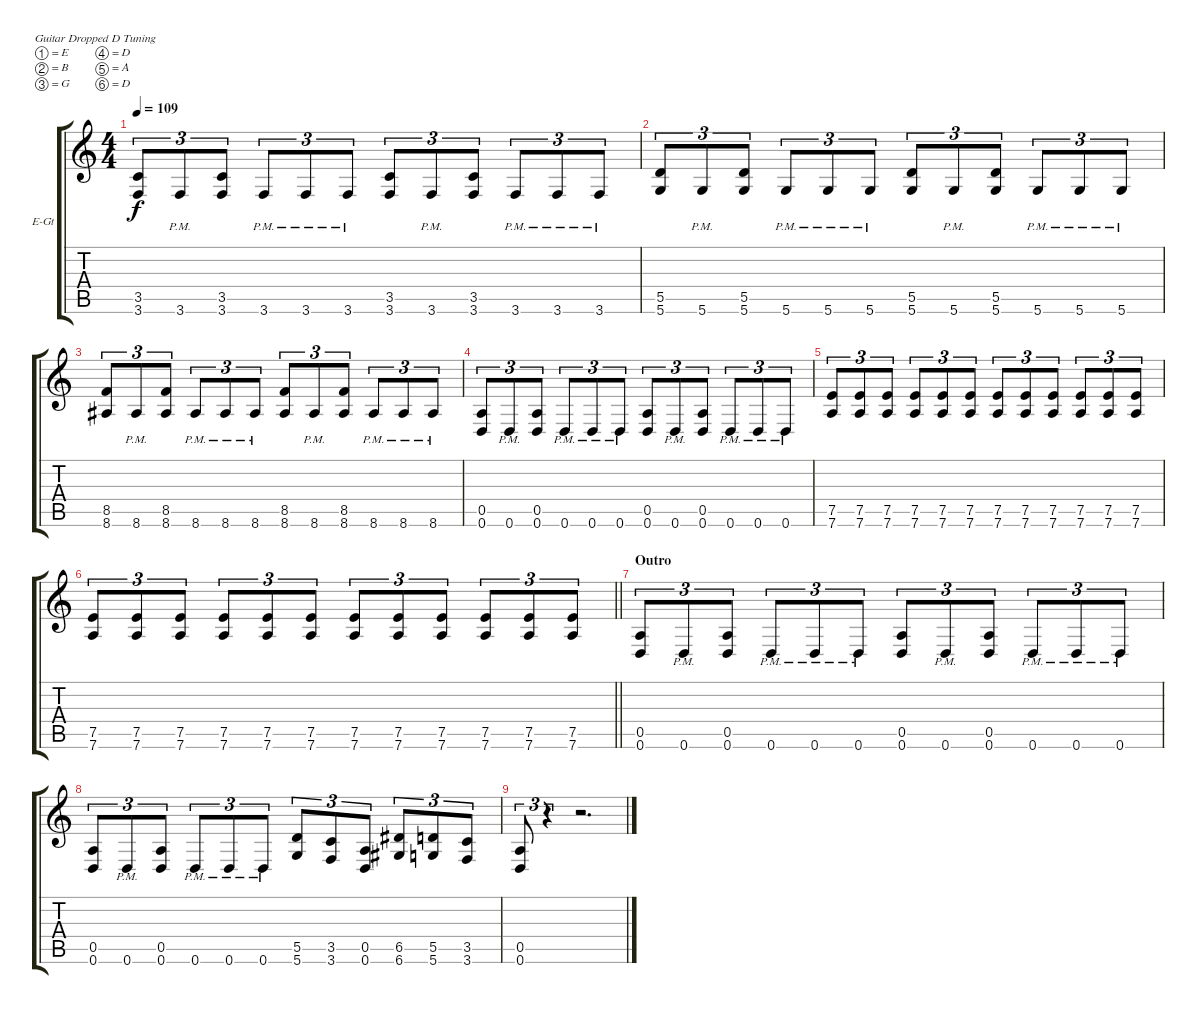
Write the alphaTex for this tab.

\bracketExtendMode groupsimilarinstruments
\firstSystemTrackNameOrientation horizontal
\otherSystemsTrackNameOrientation horizontal
\track ("Guitar 2" "E-Gt") {instrument distortionguitar}
\staff {score tabs}
\tuning (E4 B3 G3 D3 A2 D2)
\ts (4 4)
\tempo 109
\clef g2
\ks c
(3.5 3.6).8{tu (3 2) dy f} 3.6{pm}.8{tu (3 2)} (3.5 3.6).8{tu (3 2)} 3.6{pm}.8{tu (3 2)} 3.6{pm}.8{tu (3 2)} 3.6{pm}.8{tu (3 2)} (3.5 3.6).8{tu (3 2)} 3.6{pm}.8{tu (3 2)} (3.5 3.6).8{tu (3 2)} 3.6{pm}.8{tu (3 2)} 3.6{pm}.8{tu (3 2)} 3.6{pm}.8{tu (3 2)} |
(5.5 5.6).8{tu (3 2)} 5.6{pm}.8{tu (3 2)} (5.5 5.6).8{tu (3 2)} 5.6{pm}.8{tu (3 2)} 5.6{pm}.8{tu (3 2)} 5.6{pm}.8{tu (3 2)} (5.5 5.6).8{tu (3 2)} 5.6{pm}.8{tu (3 2)} (5.5 5.6).8{tu (3 2)} 5.6{pm}.8{tu (3 2)} 5.6{pm}.8{tu (3 2)} 5.6{pm}.8{tu (3 2)} |
(8.5 8.6).8{tu (3 2)} 8.6{pm}.8{tu (3 2)} (8.5 8.6).8{tu (3 2)} 8.6{pm}.8{tu (3 2)} 8.6{pm}.8{tu (3 2)} 8.6{pm}.8{tu (3 2)} (8.5 8.6).8{tu (3 2)} 8.6{pm}.8{tu (3 2)} (8.5 8.6).8{tu (3 2)} 8.6{pm}.8{tu (3 2)} 8.6{pm}.8{tu (3 2)} 8.6{pm}.8{tu (3 2)} |
(0.5 0.6).8{tu (3 2)} 0.6{pm}.8{tu (3 2)} (0.5 0.6).8{tu (3 2)} 0.6{pm}.8{tu (3 2)} 0.6{pm}.8{tu (3 2)} 0.6{pm}.8{tu (3 2)} (0.5 0.6).8{tu (3 2)} 0.6{pm}.8{tu (3 2)} (0.5 0.6).8{tu (3 2)} 0.6{pm}.8{tu (3 2)} 0.6{pm}.8{tu (3 2)} 0.6{pm}.8{tu (3 2)} |
(7.5 7.6).8{tu (3 2)} (7.5 7.6).8{tu (3 2)} (7.5 7.6).8{tu (3 2)} (7.5 7.6).8{tu (3 2)} (7.5 7.6).8{tu (3 2)} (7.5 7.6).8{tu (3 2)} (7.5 7.6).8{tu (3 2)} (7.5 7.6).8{tu (3 2)} (7.5 7.6).8{tu (3 2)} (7.5 7.6).8{tu (3 2)} (7.5 7.6).8{tu (3 2)} (7.5 7.6).8{tu (3 2)} |
\barLineRight lightlight
(7.5 7.6).8{tu (3 2)} (7.5 7.6).8{tu (3 2)} (7.5 7.6).8{tu (3 2)} (7.5 7.6).8{tu (3 2)} (7.5 7.6).8{tu (3 2)} (7.5 7.6).8{tu (3 2)} (7.5 7.6).8{tu (3 2)} (7.5 7.6).8{tu (3 2)} (7.5 7.6).8{tu (3 2)} (7.5 7.6).8{tu (3 2)} (7.5 7.6).8{tu (3 2)} (7.5 7.6).8{tu (3 2)} |
\section ("" "Outro")
(0.5 0.6).8{tu (3 2)} 0.6{pm}.8{tu (3 2)} (0.5 0.6).8{tu (3 2)} 0.6{pm}.8{tu (3 2)} 0.6{pm}.8{tu (3 2)} 0.6{pm}.8{tu (3 2)} (0.5 0.6).8{tu (3 2)} 0.6{pm}.8{tu (3 2)} (0.5 0.6).8{tu (3 2)} 0.6{pm}.8{tu (3 2)} 0.6{pm}.8{tu (3 2)} 0.6{pm}.8{tu (3 2)} |
(0.5 0.6).8{tu (3 2)} 0.6{pm}.8{tu (3 2)} (0.5 0.6).8{tu (3 2)} 0.6{pm}.8{tu (3 2)} 0.6{pm}.8{tu (3 2)} 0.6{pm}.8{tu (3 2)} (5.5 5.6).8{tu (3 2)} (3.5 3.6).8{tu (3 2)} (0.5 0.6).8{tu (3 2)} (6.5 6.6).8{tu (3 2)} (5.5 5.6).8{tu (3 2)} (3.5 3.6).8{tu (3 2)} |
(0.5 0.6).8{tu (3 2)} r.4{tu (3 2)} r.2{d}
